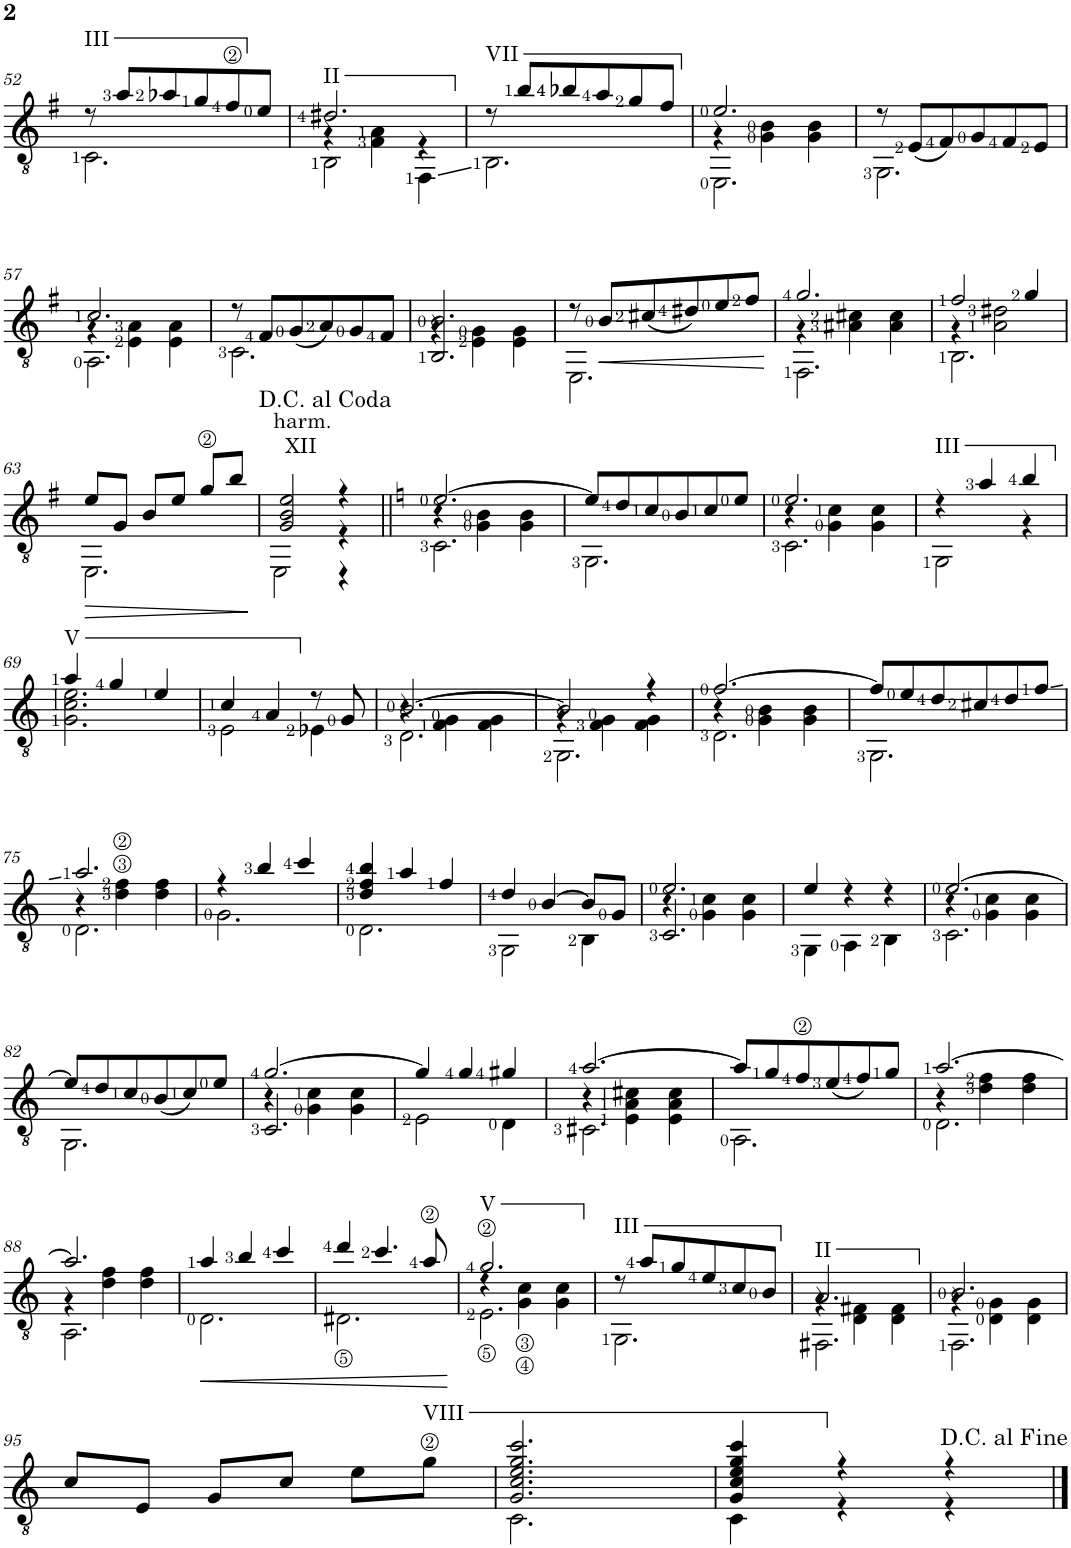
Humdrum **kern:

**kern	**dynam
*part1	*part1
*staff1	*staff1
*I"Classical Guitar	*
*I'Guit.	*
!!LO:PB:g=z
*clefGv2	*
*k[f#]	*
*e:	*
*M3/4	*
=52	=52
*^	*
!LO:TX:a:t=III	!	!
8r	2.C\	.
8a/L	.	.
8a-X/	.	.
8g/	.	.
8f#/	.	.
8e/J	.	.
=53	=53	=53
*	*^	*
!LO:TX:a:t=II	!	!	!
2.d#X/	4r	2BB\	.
.	4F#\ 4A\	.	.
.	4r	4FF#\	.
=54	=54	=54	=54
!LO:TX:a:t=VII	!	!	!
*	*v	*v	*
8r	2.BB\	.
8b/L	.	.
8b-X/	.	.
8a/	.	.
8g/	.	.
8f#/J	.	.
=55	=55	=55
*	*^	*
2.e/	4r	2.EE\	.
.	4G\ 4B\	.	.
.	4G\ 4B\	.	.
*	*v	*v	*
=56	=56	=56
8r	2.GG\	.
(<8E/L	.	.
8F#/)	.	.
8G/	.	.
8F#/	.	.
8E/J	.	.
!!LO:LB:g=z	!!
=57	=57	=57
*	*^	*
2.c/	4r	2.AA\	.
.	4E\ 4A\	.	.
.	4E\ 4A\	.	.
*	*v	*v	*
=58	=58	=58
8r	2.C\	.
8F#/L	.	.
(<8G/	.	.
8A/)	.	.
8G/	.	.
8F#/J	.	.
=59	=59	=59
*	*^	*
2.B/	4r	2.BB/	.
.	4E\ 4G\	.	.
.	4E\ 4G\	.	.
*	*v	*v	*
=60	=60	=60
8r	2.EE\	.
!	!	!LO:HP:b
8B/L	.	<
(<8c#X/	.	.
8d#X/)	.	.
8e/	.	.
8f#/J	.	.
*v	*v	*
.	[
=61	=61
*^	*
*	*^	*
2.g/	4r	2.FF#\	.
.	4A#X\ 4c#X\	.	.
.	4A#\ 4c#\	.	.
=62	=62	=62	=62
2f#/	4r	2.BB\	.
.	2A\ 2d#X\	.	.
4g/	.	.	.
*v	*v	*v	*
!!LO:LB:g=z
=63	=63
!	!LO:HP:b
*^	*
8e/L	2.EE\	>
8G/J	.	.
8B/L	.	.
8e/J	.	.
8g/L	.	.
8b/J	.	.
*v	*v	*
.	]
=64	=64
*^	*
*	*^	*
!LO:TX:a:t=harm.	!	!	!
!LO:TX:a:t=XII	!	!	!
2G/ 2B/ 2e/	2EE\	2g 2b 2ee	.
4r	4r	4r	.
=65||	=65||	=65||	=65||
*k[]	*	*	*
*C:	*	*	*
[2.e/	4r	2.C\	.
.	4G\ 4B\	.	.
.	4G\ 4B\	.	.
*	*v	*v	*
=66	=66	=66
8e/L]	2.GG\	.
8d/	.	.
8c/	.	.
8B/	.	.
8c/	.	.
8e/J	.	.
=67	=67	=67
*	*^	*
2.e/	4r	2.C\	.
.	4G\ 4c\	.	.
.	4G\ 4c\	.	.
*	*v	*v	*
=68	=68	=68
!LO:TX:a:t=III	!	!
4r	2GG\	.
4a/	.	.
4b/	4r	.
!!LO:LB:g=z	!!
=69	=69	=69
!LO:TX:a:t=V	!	!
4a/	2.G\ 2.c\ 2.e\	.
4g/	.	.
4e/	.	.
=70	=70	=70
4c/	2E\	.
4A/	.	.
8r	4E-X\	.
8G/	.	.
=71	=71	=71
*	*^	*
[2.B/	4r	2.D\	.
.	4F\ 4G\	.	.
.	4F\ 4G\	.	.
=72	=72	=72	=72
2B/]	4r	2.GG\	.
.	4F\ 4G\	.	.
4r	4F\ 4G\	.	.
=73	=73	=73	=73
[2.f/	4r	2.D\	.
.	4G\ 4B\	.	.
.	4G\ 4B\	.	.
*	*v	*v	*
=74	=74	=74
8f/L]	2.GG\	.
8e/	.	.
8d/	.	.
8c#X/	.	.
8d/	.	.
8f/J	.	.
!!LO:LB:g=z	!!
=75	=75	=75
*	*^	*
2.a/	4r	2.D\	.
.	4d\>>>> 4f\>>>>	.	.
.	4d\ 4f\	.	.
*	*v	*v	*
=76	=76	=76
4r	2.G\	.
4b/	.	.
4cc/	.	.
=77	=77	=77
4d/ 4f/ 4b/	2.D\	.
4a/	.	.
4f/	.	.
=78	=78	=78
4d/	2GG\	.
[4B/	.	.
8B/L]	4BB\	.
8G/J	.	.
=79	=79	=79
*	*^	*
2.e/	4r	2.C/	.
.	4G\ 4c\	.	.
.	4G\ 4c\	.	.
*	*v	*v	*
=80	=80	=80
4e/	4GG\	.
4r	4AA\	.
4r	4BB\	.
=81	=81	=81
*	*^	*
[2.e/	4r	2.C\	.
.	4G\ 4c\	.	.
.	4G\ 4c\	.	.
*	*v	*v	*
!!LO:LB:g=z
=82	=82	=82
8e/L]	2.GG\	.
8d/	.	.
8c/	.	.
(<8B/	.	.
8c/)	.	.
8e/J	.	.
=83	=83	=83
*	*^	*
[2.g/	4r	2.C/	.
.	4G\ 4c\	.	.
.	4G\ 4c\	.	.
*	*v	*v	*
=84	=84	=84
4g/]	2E\	.
4g/	.	.
4g#X/	4D\	.
=85	=85	=85
*	*^	*
[2.a/	4r	2.C#X\	.
.	4E\ 4A\ 4c#X\	.	.
.	4E\ 4A\ 4c#\	.	.
*	*v	*v	*
=86	=86	=86
8a/L]	2.AA\	.
8g/	.	.
8f/	.	.
(<8e/	.	.
8f/)	.	.
8g/J	.	.
=87	=87	=87
*	*^	*
[2.a/	4r	2.D\	.
.	4d\ 4f\	.	.
.	4d\ 4f\	.	.
!!LO:LB:g=z	!!	!!
=88	=88	=88	=88
2.a/]	4r	2.AA\	.
.	4d\ 4f\	.	.
.	4d\ 4f\	.	.
*	*v	*v	*
=89	=89	=89
!	!	!LO:HP:b
4a/	2.D\	<
4b/	.	.
4cc/	.	.
=90	=90	=90
4dd/	2.D#X\	.
4.cc/	.	.
8a/	.	.
*v	*v	*
.	[
=91	=91
*^	*
*	*^	*
!LO:TX:a:t=V	!	!	!
2.g/	4r	2.E\	.
.	4G\ 4c\	.	.
.	4G\ 4c\	.	.
*	*v	*v	*
=92	=92	=92
!LO:TX:a:t=III	!	!
8r	2.GG\	.
8a/L	.	.
8g/	.	.
8e/	.	.
8c/	.	.
8B/J	.	.
=93	=93	=93
*	*^	*
!LO:TX:a:t=II	!	!	!
2.A/	4r	2.FF#X\	.
.	4D\ 4F#X\	.	.
.	4D\ 4F#\	.	.
=94	=94	=94	=94
2.B/	4r	2.FF\	.
.	4D\ 4G\	.	.
.	4D\ 4G\	.	.
*v	*v	*v	*
!!LO:LB:g=z
=95	=95
8c/L	.
8E/J	.
8G/L	.
8c/J	.
8e\L	.
!LO:TX:a:t=VIII	!
8g\J	.
=96	=96
*^	*
2.G/ 2.c/ 2.e/ 2.g/ 2.cc/	2.C\	.
=97	=97	=97
4G/ 4c/ 4e/ 4g/ 4cc/	4C\	.
4r	4r	.
4r	4r	.
*v	*v	*
==	==
*-	*-
